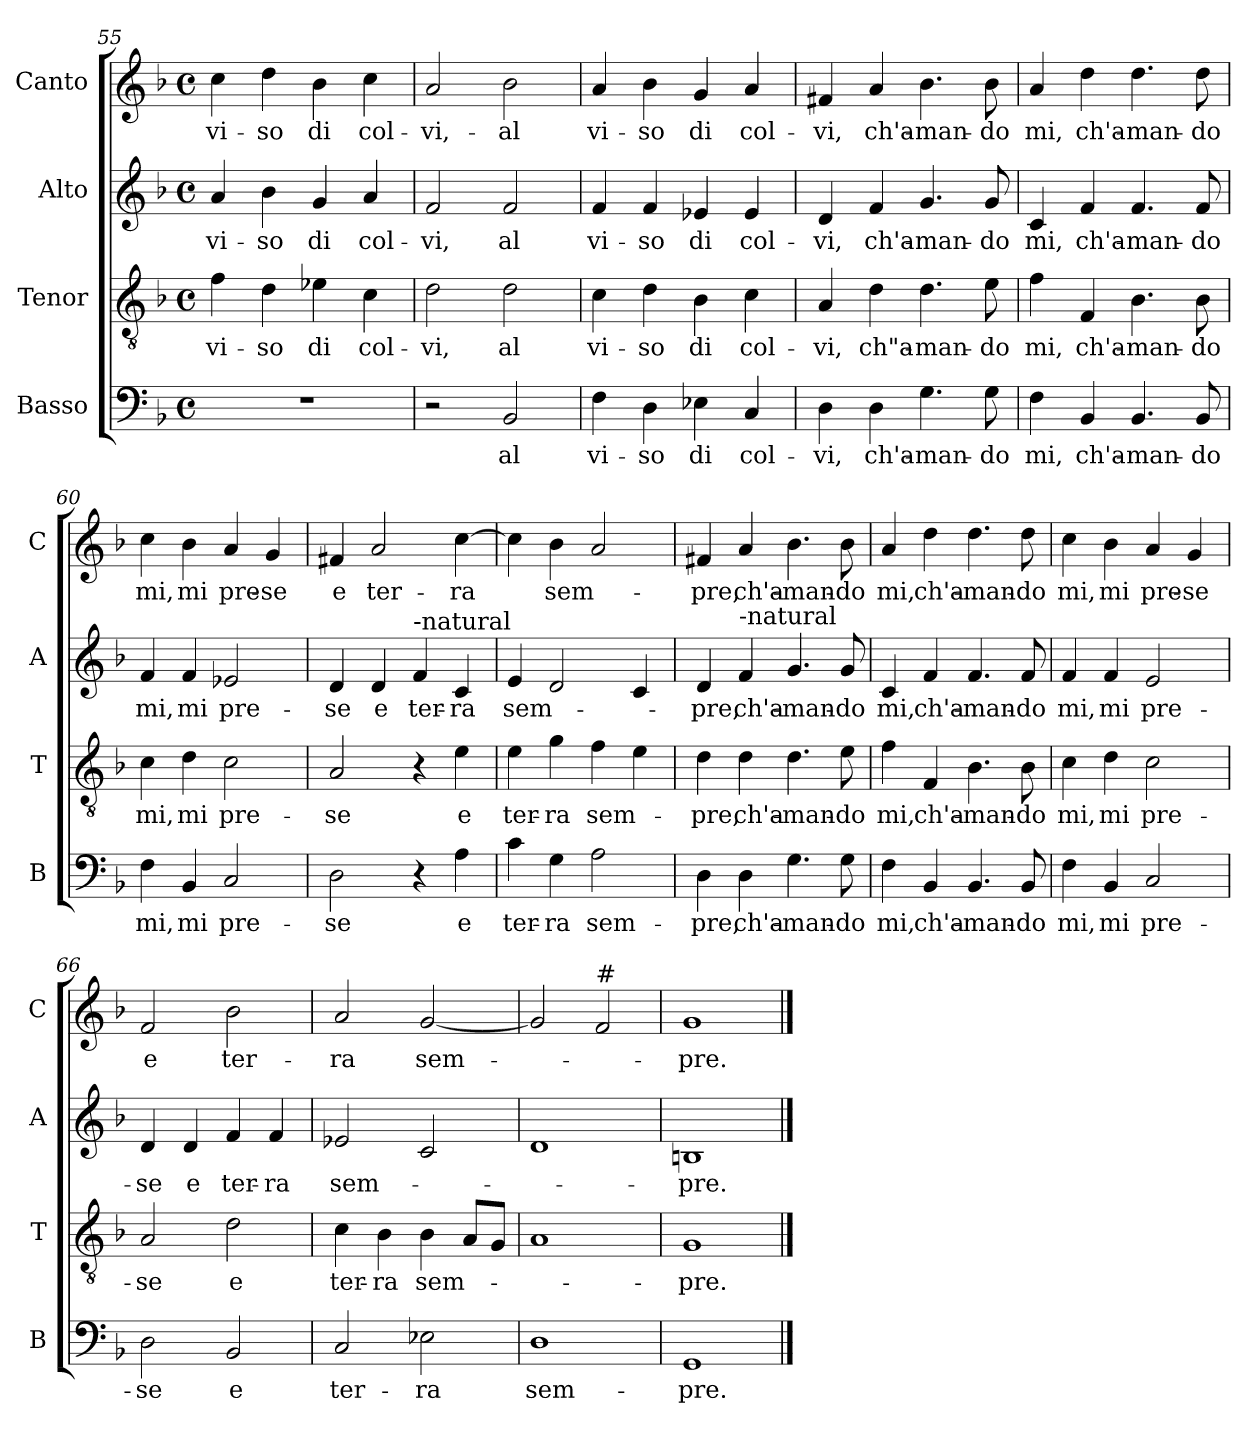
**kern	**text	**kern	**text	**kern	**text	**kern	**text
*part4	*part4	*part3	*part3	*part2	*part2	*part1	*part1
*staff4	*staff4	*staff3	*staff3	*staff2	*staff2	*staff1	*staff1
*I"Basso	*	*I"Tenor	*	*I"Alto	*	*I"Canto	*
*I'B	*	*I'T	*	*I'A	*	*I'C	*
*clefF4	*	*clefGv2	*	*clefG2	*	*clefG2	*
*k[b-]	*	*k[b-]	*	*k[b-]	*	*k[b-]	*
*F:	*	*F:	*	*F:	*	*F:	*
*M4/4	*	*M4/4	*	*M4/4	*	*M4/4	*
*met(c)	*	*met(c)	*	*met(c)	*	*met(c)	*
=55	=55	=55	=55	=55	=55	=55	=55
!	!	!	!LO:LY:b	!	!LO:LY:b	!	!LO:LY:b
1r	.	4f\	vi-	4a/	vi-	4cc\	vi-
!	!	!	!LO:LY:b	!	!LO:LY:b	!	!LO:LY:b
.	.	4d\	-so	4b-\	-so	4dd\	-so
!	!	!	!LO:LY:b	!	!LO:LY:b	!	!LO:LY:b
.	.	4e-X\	di	4g/	di	4b-\	di
!	!	!	!LO:LY:b	!	!LO:LY:b	!	!LO:LY:b
.	.	4c\	col-	4a/	col-	4cc\	col-
=56	=56	=56	=56	=56	=56	=56	=56
!	!	!	!LO:LY:b	!	!LO:LY:b	!	!LO:LY:b
2r	.	2d\	-vi,	2f/	-vi,	2a/	-vi,-
!	!LO:LY:b	!	!LO:LY:b	!	!LO:LY:b	!	!LO:LY:b
2BB-/	al	2d\	al	2f/	al	2b-\	-al
=57	=57	=57	=57	=57	=57	=57	=57
!	!LO:LY:b	!	!LO:LY:b	!	!LO:LY:b	!	!LO:LY:b
4F\	vi-	4c\	vi-	4f/	vi-	4a/	vi-
!	!LO:LY:b	!	!LO:LY:b	!	!LO:LY:b	!	!LO:LY:b
4D\	-so	4d\	-so	4f/	-so	4b-\	-so
!	!LO:LY:b	!	!LO:LY:b	!	!LO:LY:b	!	!LO:LY:b
4E-X\	di	4B-\	di	4e-X/	di	4g/	di
!	!LO:LY:b	!	!LO:LY:b	!	!LO:LY:b	!	!LO:LY:b
4C/	col-	4c\	col-	4e-/	col-	4a/	col-
=58	=58	=58	=58	=58	=58	=58	=58
!	!LO:LY:b	!	!LO:LY:b	!	!LO:LY:b	!	!LO:LY:b
4D\	-vi,	4A/	-vi,	4d/	-vi,	4f#X/	-vi,
!	!LO:LY:b	!	!LO:LY:b	!	!LO:LY:b	!	!LO:LY:b
4D\	ch'a-	4d\	ch"a-	4f/	ch'a-	4a/	ch'a-
!	!LO:LY:b	!	!LO:LY:b	!	!LO:LY:b	!	!LO:LY:b
4.G\	-man-	4.d\	-man-	4.g/	-man-	4.b-\	-man-
!	!LO:LY:b	!	!LO:LY:b	!	!LO:LY:b	!	!LO:LY:b
8G\	-do	8e\	-do	8g/	-do	8b-\	-do
!!LO:LB:g=z
=59	=59	=59	=59	=59	=59	=59	=59
!	!LO:LY:b	!	!LO:LY:b	!	!LO:LY:b	!	!LO:LY:b
4F\	mi,	4f\	mi,	4c/	mi,	4a/	mi,
!	!LO:LY:b	!	!LO:LY:b	!	!LO:LY:b	!	!LO:LY:b
4BB-/	ch'a-	4F/	ch'a-	4f/	ch'a-	4dd\	ch'a-
!	!LO:LY:b	!	!LO:LY:b	!	!LO:LY:b	!	!LO:LY:b
4.BB-/	-man-	4.B-\	-man-	4.f/	-man-	4.dd\	-man-
!	!LO:LY:b	!	!LO:LY:b	!	!LO:LY:b	!	!LO:LY:b
8BB-/	-do	8B-\	-do	8f/	-do	8dd\	-do
=60	=60	=60	=60	=60	=60	=60	=60
!	!LO:LY:b	!	!LO:LY:b	!	!LO:LY:b	!	!LO:LY:b
4F\	mi,	4c\	mi,	4f/	mi,	4cc\	mi,
!	!LO:LY:b	!	!LO:LY:b	!	!LO:LY:b	!	!LO:LY:b
4BB-/	mi	4d\	mi	4f/	mi	4b-\	mi
!	!LO:LY:b	!	!LO:LY:b	!	!LO:LY:b	!	!LO:LY:b
2C/	pre-	2c\	pre-	2e-X/	pre-	4a/	pre-
!	!	!	!	!	!	!	!LO:LY:b
.	.	.	.	.	.	4g/	-se
=61	=61	=61	=61	=61	=61	=61	=61
!	!LO:LY:b	!	!LO:LY:b	!	!LO:LY:b	!	!LO:LY:b
2D\	-se	2A/	-se	4d/	-se	4f#X/	e
!	!	!	!	!	!LO:LY:b	!	!LO:LY:b
.	.	.	.	4d/	e	2a/	ter-
!	!	!	!	!LO:TX:a:t=-natural	!	!	!
!	!	!	!	!	!LO:LY:b	!	!
4r	.	4r	.	4f/	ter-	.	.
!	!LO:LY:b	!	!LO:LY:b	!	!LO:LY:b	!	!LO:LY:b
4A\	e	4e\	e	4c/	-ra	[4cc\	-ra
=62	=62	=62	=62	=62	=62	=62	=62
!	!LO:LY:b	!	!LO:LY:b	!	!LO:LY:b	!	!
4c\	ter-	4e\	ter-	4e/	sem-	4cc\]	.
!	!LO:LY:b	!	!LO:LY:b	!	!	!	!LO:LY:b
4G\	-ra	4g\	-ra	2d/	.	4b-\	sem-
!	!LO:LY:b	!	!LO:LY:b	!	!	!	!
2A\	sem-	4f\	sem-	.	.	2a/	.
.	.	4e\	.	4c/	.	.	.
=63	=63	=63	=63	=63	=63	=63	=63
!	!LO:LY:b	!	!LO:LY:b	!	!LO:LY:b	!	!LO:LY:b
4D\	-pre,	4d\	-pre,	4d/	-pre,	4f#X/	-pre,
!	!	!	!	!LO:TX:a:t=-natural	!	!	!
!	!LO:LY:b	!	!LO:LY:b	!	!LO:LY:b	!	!LO:LY:b
4D\	ch'a-	4d\	ch'a-	4f/	ch'a-	4a/	ch'a-
!	!LO:LY:b	!	!LO:LY:b	!	!LO:LY:b	!	!LO:LY:b
4.G\	-man-	4.d\	-man-	4.g/	-man-	4.b-\	-man-
!	!LO:LY:b	!	!LO:LY:b	!	!LO:LY:b	!	!LO:LY:b
8G\	-do	8e\	-do	8g/	-do	8b-\	-do
!!LO:LB:g=z
=64	=64	=64	=64	=64	=64	=64	=64
!	!LO:LY:b	!	!LO:LY:b	!	!LO:LY:b	!	!LO:LY:b
4F\	mi,	4f\	mi,	4c/	mi,	4a/	mi,
!	!LO:LY:b	!	!LO:LY:b	!	!LO:LY:b	!	!LO:LY:b
4BB-/	ch'a-	4F/	ch'a-	4f/	ch'a-	4dd\	ch'a-
!	!LO:LY:b	!	!LO:LY:b	!	!LO:LY:b	!	!LO:LY:b
4.BB-/	-man-	4.B-\	-man-	4.f/	-man-	4.dd\	-man-
!	!LO:LY:b	!	!LO:LY:b	!	!LO:LY:b	!	!LO:LY:b
8BB-/	-do	8B-\	-do	8f/	-do	8dd\	-do
=65	=65	=65	=65	=65	=65	=65	=65
!	!LO:LY:b	!	!LO:LY:b	!	!LO:LY:b	!	!LO:LY:b
4F\	mi,	4c\	mi,	4f/	mi,	4cc\	mi,
!	!LO:LY:b	!	!LO:LY:b	!	!LO:LY:b	!	!LO:LY:b
4BB-/	mi	4d\	mi	4f/	mi	4b-\	mi
!	!LO:LY:b	!	!LO:LY:b	!	!LO:LY:b	!	!LO:LY:b
2C/	pre-	2c\	pre-	2e/	pre-	4a/	pre-
!	!	!	!	!	!	!	!LO:LY:b
.	.	.	.	.	.	4g/	-se
=66	=66	=66	=66	=66	=66	=66	=66
!	!LO:LY:b	!	!LO:LY:b	!	!LO:LY:b	!	!LO:LY:b
2D\	-se	2A/	-se	4d/	-se	2f/	e
!	!	!	!	!	!LO:LY:b	!	!
.	.	.	.	4d/	e	.	.
!	!LO:LY:b	!	!LO:LY:b	!	!LO:LY:b	!	!LO:LY:b
2BB-/	e	2d\	e	4f/	ter-	2b-\	ter-
!	!	!	!	!	!LO:LY:b	!	!
.	.	.	.	4f/	-ra	.	.
=67	=67	=67	=67	=67	=67	=67	=67
!	!LO:LY:b	!	!LO:LY:b	!	!LO:LY:b	!	!LO:LY:b
2C/	ter-	4c\	ter-	2e-X/	sem-	2a/	-ra
!	!	!	!LO:LY:b	!	!	!	!
.	.	4B-\	-ra	.	.	.	.
!	!LO:LY:b	!	!LO:LY:b	!	!	!	!LO:LY:b
2E-X\	-ra	4B-\	sem-	2c/	.	[2g/	sem-
.	.	8A/L	.	.	.	.	.
.	.	8G/J	.	.	.	.	.
=68	=68	=68	=68	=68	=68	=68	=68
!	!LO:LY:b	!	!	!	!	!	!
1D	sem-	1A	.	1d	.	2g/]	.
!	!	!	!	!	!	!LO:TX:a:t=#	!
.	.	.	.	.	.	2f/	.
=69	=69	=69	=69	=69	=69	=69	=69
!	!LO:LY:b	!	!LO:LY:b	!	!LO:LY:b	!	!LO:LY:b
1GG	-pre.	1G	-pre.	1Bn	-pre.	1g	-pre.
==	==	==	==	==	==	==	==
*-	*-	*-	*-	*-	*-	*-	*-
